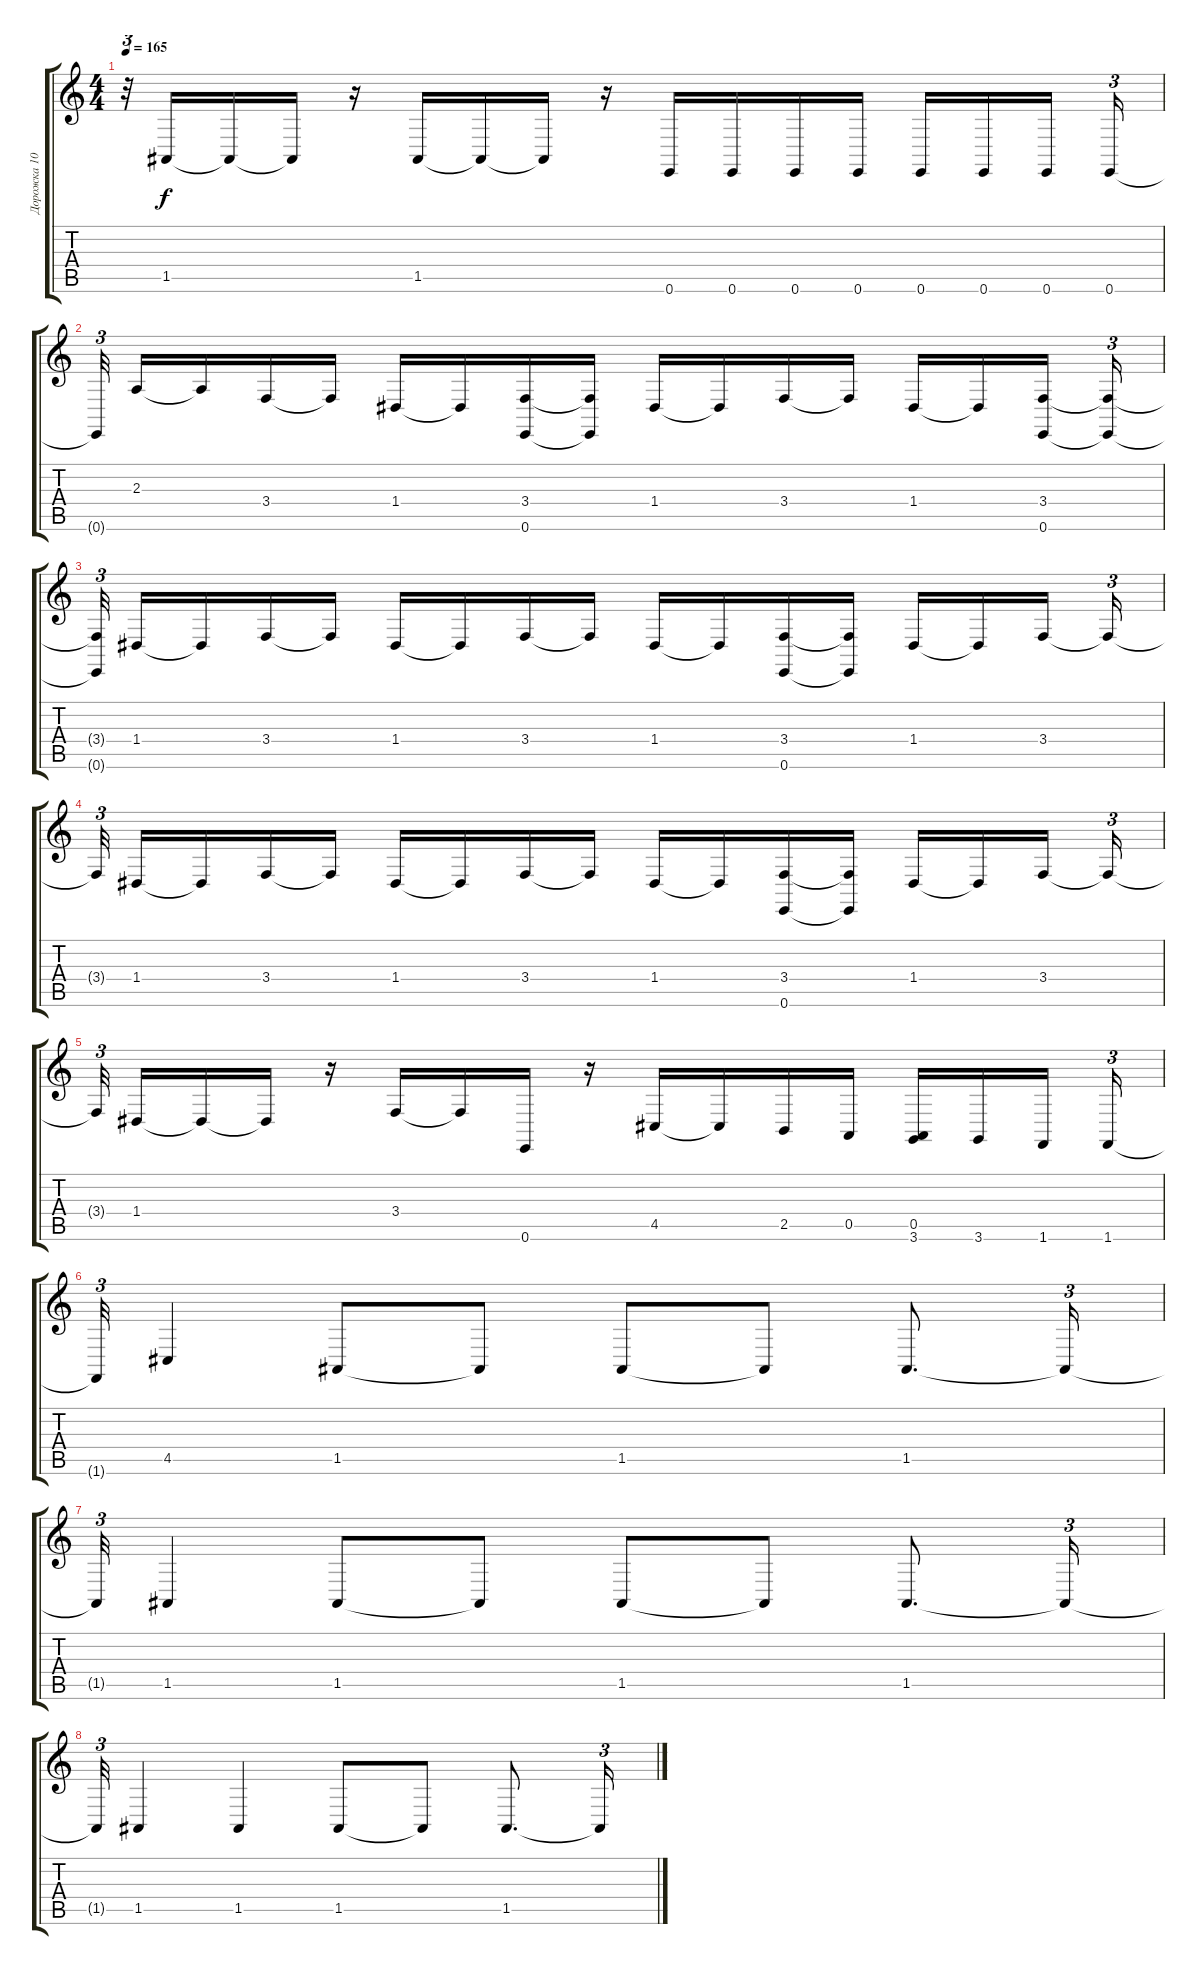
\track ("Дорожка 10" "Дорожка 10") {instrument brightacousticpiano}
\staff {score tabs}
\tuning (E4 B3 G3 D3 A2 E2) {hide}
\ts (4 4)
\tempo 165
\clef g2
\ks c
r.32{tu (3 2) dy f} 1.5.16 1.5{t}.16 1.5{t}.16 r.16 1.5.16 1.5{t}.16 1.5{t}.16 r.16 0.6.16 0.6.16 0.6.16 0.6.16 0.6.16 0.6.16 0.6.16{beam splitsecondary} 0.6.16{tu (3 2)} |
0.6{t}.32{tu (3 2) beam splitsecondary} 2.3.16 2.3{t}.16 3.4.16 3.4{t}.16 1.4.16 1.4{t}.16 (3.4 0.6).16 (3.4{t} 0.6{t}).16 1.4.16 1.4{t}.16 3.4.16 3.4{t}.16 1.4.16 1.4{t}.16 (3.4 0.6).16{beam splitsecondary} (3.4{t} 0.6{t}).16{tu (3 2)} |
(3.4{t} 0.6{t}).32{tu (3 2) beam splitsecondary} 1.4.16 1.4{t}.16 3.4.16 3.4{t}.16 1.4.16 1.4{t}.16 3.4.16 3.4{t}.16 1.4.16 1.4{t}.16 (3.4 0.6).16 (3.4{t} 0.6{t}).16 1.4.16 1.4{t}.16 3.4.16{beam splitsecondary} 3.4{t}.16{tu (3 2)} |
3.4{t}.32{tu (3 2) beam splitsecondary} 1.4.16 1.4{t}.16 3.4.16 3.4{t}.16 1.4.16 1.4{t}.16 3.4.16 3.4{t}.16 1.4.16 1.4{t}.16 (3.4 0.6).16 (3.4{t} 0.6{t}).16 1.4.16 1.4{t}.16 3.4.16{beam splitsecondary} 3.4{t}.16{tu (3 2)} |
3.4{t}.32{tu (3 2) beam splitsecondary} 1.4.16 1.4{t}.16 1.4{t}.16 r.16 3.4.16 3.4{t}.16 0.6.16 r.16 4.5.16 4.5{t}.16 2.5.16 0.5.16 (0.5 3.6).16 3.6.16 1.6.16{beam splitsecondary} 1.6.16{tu (3 2)} |
1.6{t}.32{tu (3 2)} 4.5.4 1.5.8 1.5{t}.8 1.5.8 1.5{t}.8 1.5.8{d} 1.5{t}.16{tu (3 2)} |
1.5{t}.32{tu (3 2)} 1.5.4 1.5.8 1.5{t}.8 1.5.8 1.5{t}.8 1.5.8{d} 1.5{t}.16{tu (3 2)} |
1.5{t}.32{tu (3 2)} 1.5.4 1.5.4 1.5.8 1.5{t}.8 1.5.8{d} 1.5{t}.16{tu (3 2)}
